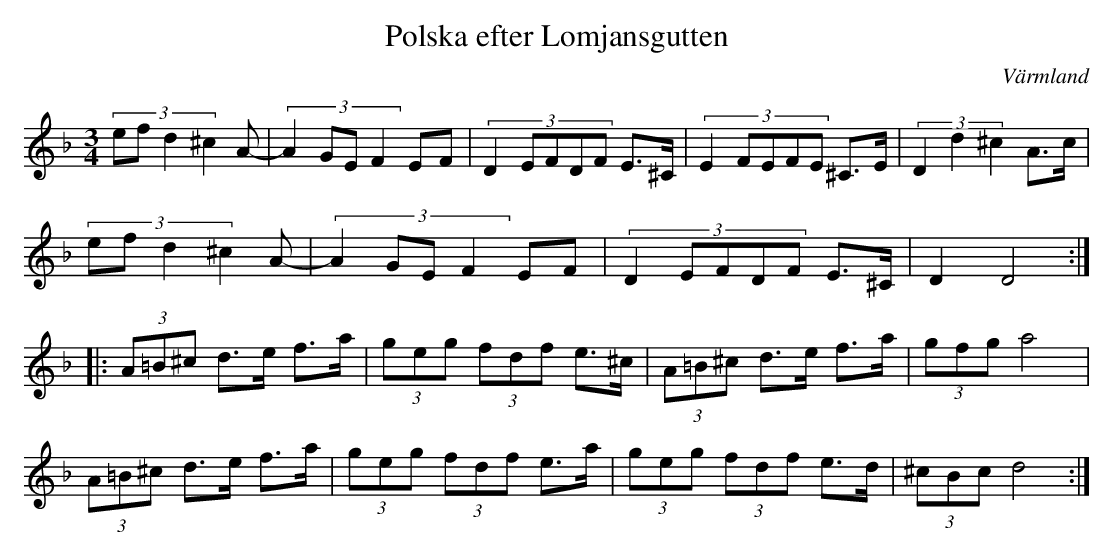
X:1
T: Polska efter Lomjansgutten
O: Värmland
M: 3/4
L: 1/8
K: Dm
(3:2:4 efd2^c2 A-|(3:2:4 A2GEF2 EF|(3:2:5 D2EFDF E>^C|(3:2:5 E2FEFE ^C>E|(3 D2d2^c2 A>c|
(3:2:4 efd2^c2 A-|(3:2:4 A2GEF2 EF|(3:2:5 D2EFDF E>^C|D2 D4:|
|:(3 A=B^c d>e f>a|(3 geg (3fdf e>^c|(3 A=B^c d>e f>a|(3 gfg a4|
(3 A=B^c d>e f>a|(3 geg (3fdf e>a|(3 geg (3 fdf e>d| (3 ^cBc d4:|
